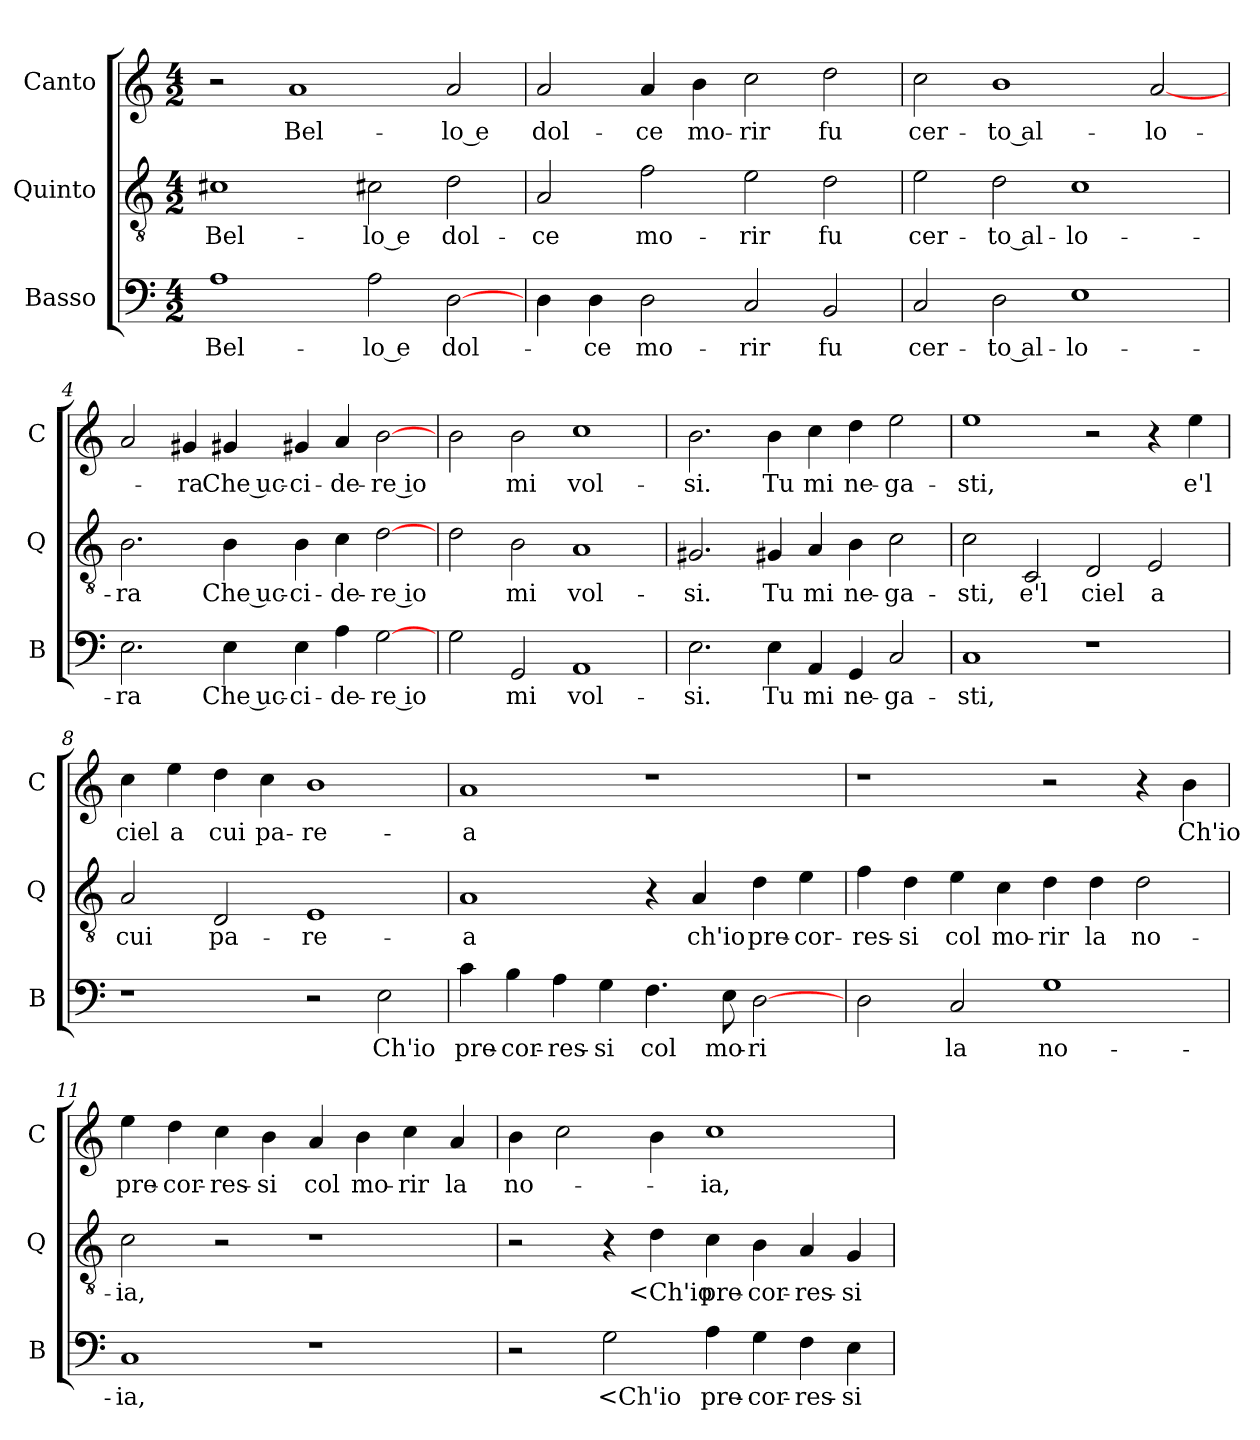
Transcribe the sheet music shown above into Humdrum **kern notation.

**kern	**text	**kern	**text	**kern	**text
*part3	*part3	*part2	*part2	*part1	*part1
*staff3	*staff3	*staff2	*staff2	*staff1	*staff1
*I"Basso	*	*I"Quinto	*	*I"Canto	*
*I'B	*	*I'Q	*	*I'C	*
*clefF4	*	*clefGv2	*	*clefG2	*
*k[]	*	*k[]	*	*k[]	*
*M4/2	*	*M4/2	*	*M4/2	*
=1	=1	=1	=1	=1	=1
1A	Bel-	1c#X	Bel-	2r	.
.	.	.	.	1a	Bel-
2A	-lo e	2c#X	-lo e	.	.
[2D	dol-	2d	dol-	2a	-lo e
=2	=2	=2	=2	=2	=2
4D	.	2A	-ce	2a	dol-
4D	-ce	.	.	.	.
2D	mo-	2f	mo-	4a	-ce
.	.	.	.	4b	mo-
2C	-rir	2e	-rir	2cc	-rir
2BB	fu	2d	fu	2dd	fu
=3	=3	=3	=3	=3	=3
2C	cer-	2e	cer-	2cc	cer-
2D	-to al-	2d	-to al-	1b	-to al-
1E	-lo-	1c	-lo-	.	.
.	.	.	.	[2a	-lo-
=4	=4	=4	=4	=4	=4
2.E	-ra	2.B	-ra	2a	.
.	.	.	.	4g#X	-ra
4E	Che uc-	4B	Che uc-	4g#X	Che uc-
4E	-ci-	4B	-ci-	4g#X	-ci-
4A	-de-	4c	-de-	4a	-de-
[2G	-re io	[2d	-re io	[2b	-re io
=5	=5	=5	=5	=5	=5
2G	.	2d	.	2b	.
2GG	mi	2B	mi	2b	mi
1AA	vol-	1A	vol-	1cc	vol-
=6	=6	=6	=6	=6	=6
2.E	-si.	2.G#X	-si.	2.b	-si.
4E	Tu	4G#X	Tu	4b	Tu
4AA	mi	4A	mi	4cc	mi
4GG	ne-	4B	ne-	4dd	ne-
2C	-ga-	2c	-ga-	2ee	-ga-
=7	=7	=7	=7	=7	=7
1C	-sti,	2c	-sti,	1ee	-sti,
.	.	2C	e'l	.	.
1r	.	2D	ciel	2r	.
.	.	2E	a	4r	.
.	.	.	.	4ee	e'l
=8	=8	=8	=8	=8	=8
1r	.	2A	cui	4cc	ciel
.	.	.	.	4ee	a
.	.	2D	pa-	4dd	cui
.	.	.	.	4cc	pa-
2r	.	1E	-re-	1b	-re-
2E	Ch'io	.	.	.	.
=9	=9	=9	=9	=9	=9
4c	pre-	1A	-a	1a	-a
4B	-cor-	.	.	.	.
4A	-res-	.	.	.	.
4G	-si	.	.	.	.
4.F	col	4r	.	1r	.
.	.	4A	ch'io	.	.
8E	mo-	.	.	.	.
[2D	-ri	4d	pre-	.	.
.	.	4e	-cor-	.	.
=10	=10	=10	=10	=10	=10
2D	.	4f	-res-	1r	.
.	.	4d	-si	.	.
2C	la	4e	col	.	.
.	.	4c	mo-	.	.
1G	no-	4d	-rir	2r	.
.	.	4d	la	.	.
.	.	2d	no-	4r	.
.	.	.	.	4b	Ch'io
=11	=11	=11	=11	=11	=11
1C	-ia,	2c	-ia,	4ee	pre-
.	.	.	.	4dd	-cor-
.	.	2r	.	4cc	-res-
.	.	.	.	4b	-si
1r	.	1r	.	4a	col
.	.	.	.	4b	mo-
.	.	.	.	4cc	-rir
.	.	.	.	4a	la
=12	=12	=12	=12	=12	=12
2r	.	2r	.	4b	no-
.	.	.	.	2cc	.
2G	<Ch'io	4r	.	.	.
.	.	4d	<Ch'io	4b	.
4A	pre-	4c	pre-	1cc	-ia,
4G	-cor-	4B	-cor-	.	.
4F	-res-	4A	-res-	.	.
4E	-si	4G	-si	.	.
=	=	=	=	=	=
*-	*-	*-	*-	*-	*-
